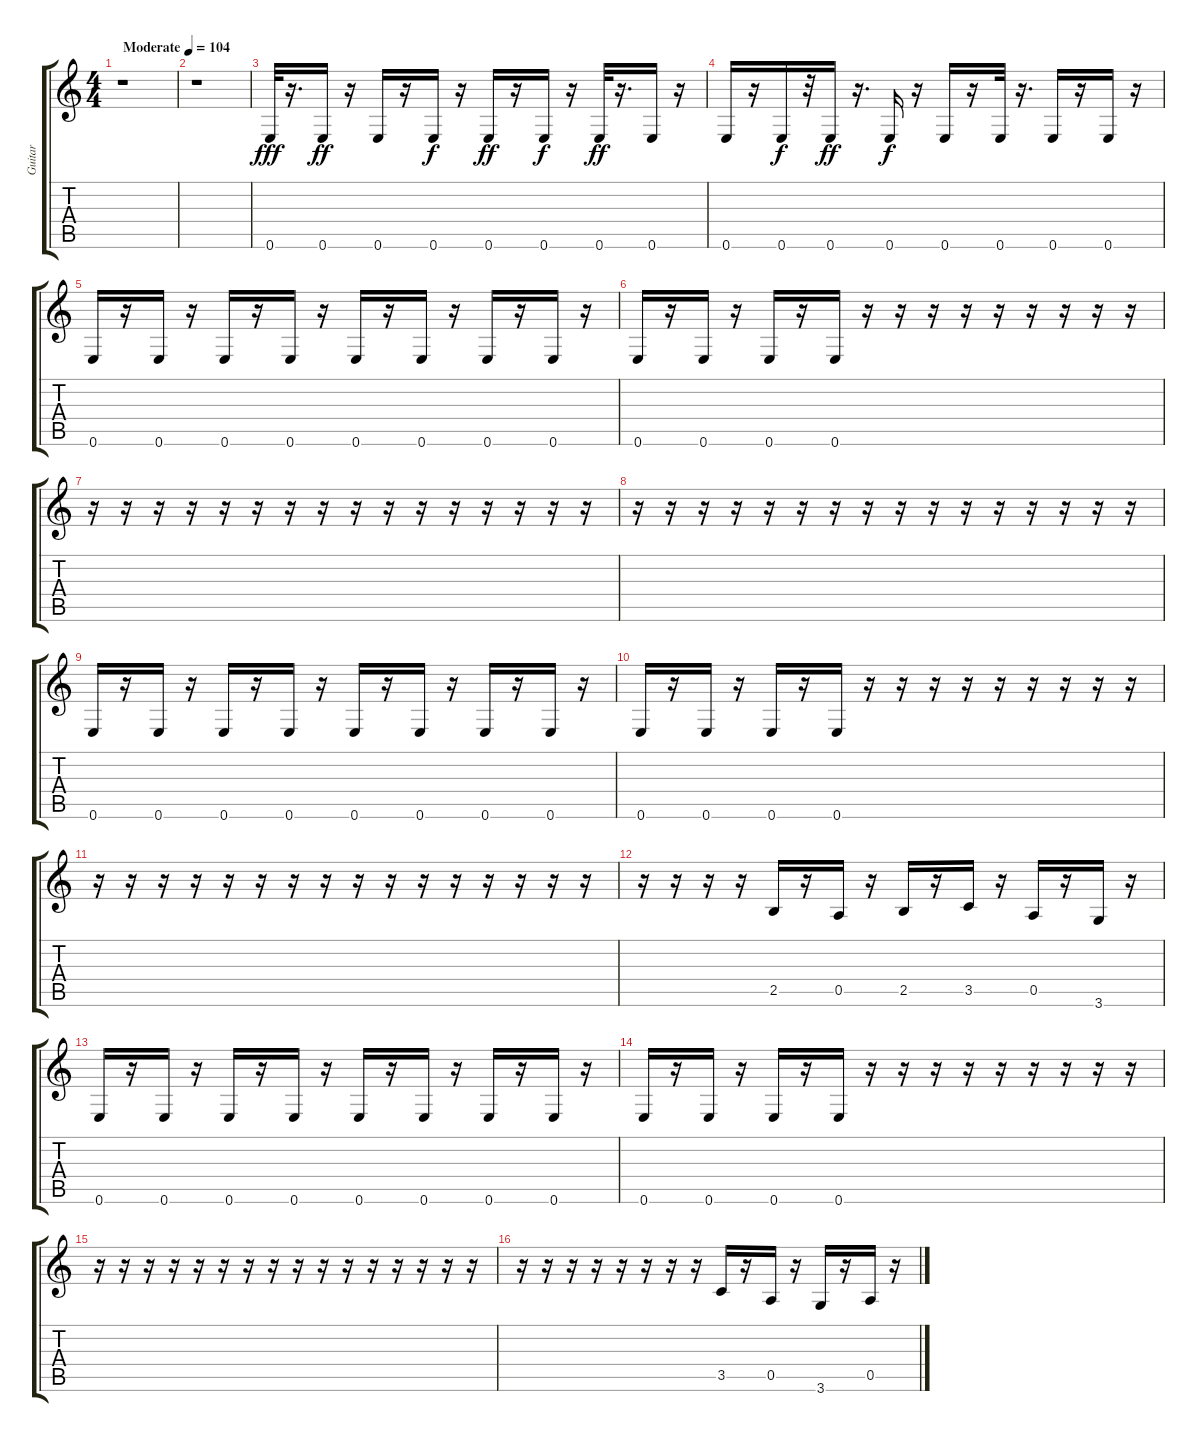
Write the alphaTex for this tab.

\track ("Guitar" "Guitar") {instrument electricguitarmuted}
\staff {score tabs}
\tuning (E4 B3 G3 D3 A2 E2) {hide}
\ts (4 4)
\tempo (104 "Moderate")
\clef g2
\ks c
r.1{dy fff instrument electricguitarmuted} |
r.1 |
0.6.32 r.16{d} 0.6.16{dy ff} r.16 0.6.16 r.16 0.6.16{dy f} r.16 0.6.16{dy ff} r.16 0.6.16{dy f} r.16 0.6.32{dy ff} r.16{d} 0.6.16 r.16 |
0.6.16 r.16 0.6.16{dy f} r.32 0.6.16{dy ff} r.16{d} 0.6.16{dy f} r.16 0.6.16 r.16 0.6.32 r.16{d} 0.6.16 r.16 0.6.16 r.16 |
0.6.16 r.16 0.6.16 r.16 0.6.16 r.16 0.6.16 r.16 0.6.16 r.16 0.6.16 r.16 0.6.16 r.16 0.6.16 r.16 |
0.6.16 r.16 0.6.16 r.16 0.6.16 r.16 0.6.16 r.16 r.16 r.16 r.16 r.16 r.16 r.16 r.16 r.16 |
r.16 r.16 r.16 r.16 r.16 r.16 r.16 r.16 r.16 r.16 r.16 r.16 r.16 r.16 r.16 r.16 |
r.16 r.16 r.16 r.16 r.16 r.16 r.16 r.16 r.16 r.16 r.16 r.16 r.16 r.16 r.16 r.16 |
0.6.16 r.16 0.6.16 r.16 0.6.16 r.16 0.6.16 r.16 0.6.16 r.16 0.6.16 r.16 0.6.16 r.16 0.6.16 r.16 |
0.6.16 r.16 0.6.16 r.16 0.6.16 r.16 0.6.16 r.16 r.16 r.16 r.16 r.16 r.16 r.16 r.16 r.16 |
r.16 r.16 r.16 r.16 r.16 r.16 r.16 r.16 r.16 r.16 r.16 r.16 r.16 r.16 r.16 r.16 |
r.16 r.16 r.16 r.16 2.5.16 r.16 0.5.16 r.16 2.5.16 r.16 3.5.16 r.16 0.5.16 r.16 3.6.16 r.16 |
0.6.16 r.16 0.6.16 r.16 0.6.16 r.16 0.6.16 r.16 0.6.16 r.16 0.6.16 r.16 0.6.16 r.16 0.6.16 r.16 |
0.6.16 r.16 0.6.16 r.16 0.6.16 r.16 0.6.16 r.16 r.16 r.16 r.16 r.16 r.16 r.16 r.16 r.16 |
r.16 r.16 r.16 r.16 r.16 r.16 r.16 r.16 r.16 r.16 r.16 r.16 r.16 r.16 r.16 r.16 |
r.16 r.16 r.16 r.16 r.16 r.16 r.16 r.16 3.5.16 r.16 0.5.16 r.16 3.6.16 r.16 0.5.16 r.16
